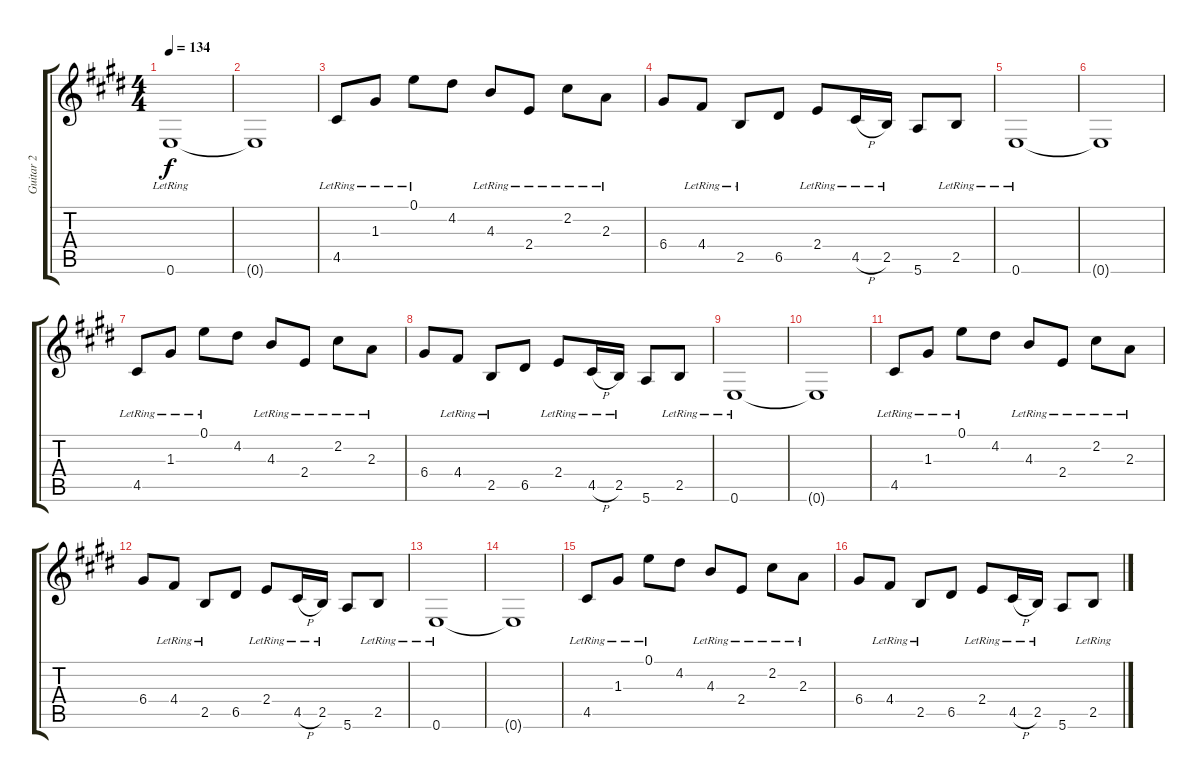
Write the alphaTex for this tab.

\track ("Guitar 2" "Guitar 2") {instrument acousticguitarsteel}
\staff {score tabs}
\tuning (E4 B3 G3 D3 A2 E2) {hide}
\ts (4 4)
\tempo 134
\clef g2
\ks e
0.6{lr}.1{dy f} |
0.6{t}.1 |
4.5{lr}.8 1.3{lr}.8 0.1{lr}.8 4.2.8 4.3{lr}.8 2.4{lr}.8 2.2{lr}.8 2.3{lr}.8 |
6.4.8 4.4{lr}.8 2.5{lr}.8 6.5.8 2.4{lr}.8 4.5{h lr}.16 2.5{lr}.16 5.6.8 2.5{lr}.8 |
0.6{lr}.1 |
0.6{t}.1 |
4.5{lr}.8 1.3{lr}.8 0.1{lr}.8 4.2.8 4.3{lr}.8 2.4{lr}.8 2.2{lr}.8 2.3{lr}.8 |
6.4.8 4.4{lr}.8 2.5{lr}.8 6.5.8 2.4{lr}.8 4.5{h lr}.16 2.5{lr}.16 5.6.8 2.5{lr}.8 |
0.6{lr}.1 |
0.6{t}.1 |
4.5{lr}.8 1.3{lr}.8 0.1{lr}.8 4.2.8 4.3{lr}.8 2.4{lr}.8 2.2{lr}.8 2.3{lr}.8 |
6.4.8 4.4{lr}.8 2.5{lr}.8 6.5.8 2.4{lr}.8 4.5{h lr}.16 2.5{lr}.16 5.6.8 2.5{lr}.8 |
0.6{lr}.1 |
0.6{t}.1 |
4.5{lr}.8 1.3{lr}.8 0.1{lr}.8 4.2.8 4.3{lr}.8 2.4{lr}.8 2.2{lr}.8 2.3{lr}.8 |
6.4.8 4.4{lr}.8 2.5{lr}.8 6.5.8 2.4{lr}.8 4.5{h lr}.16 2.5{lr}.16 5.6.8 2.5{lr}.8
